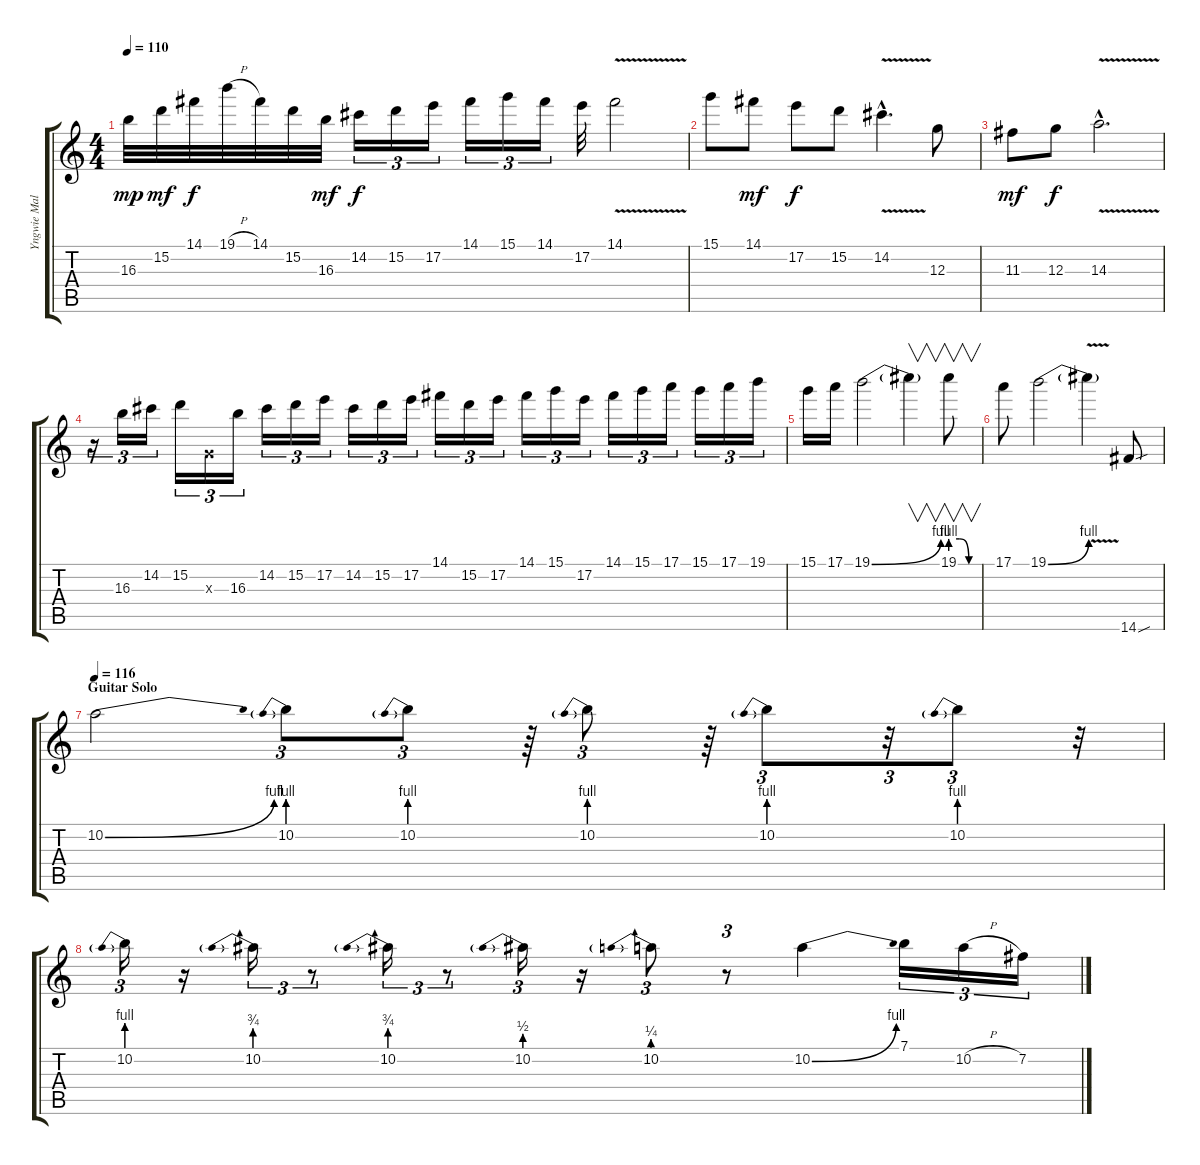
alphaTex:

\track ("Yngwie Malmsteen" "Yngwie Mal") {instrument overdrivenguitar}
\staff {score tabs}
\tuning (E4 B3 G3 D3 A2 E2) {hide}
\ts (4 4)
\tempo 110
\clef g2
\ks c
16.3.32{dy mp} 15.2.32{dy mf} 14.1.32{dy f} 19.1{h}.32 14.1.32 15.2.32 16.3.32{dy mf} 14.2.16{tu (3 2) dy f} 15.2.16{tu (3 2)} 17.2.16{tu (3 2)} 14.1.16{tu (3 2)} 15.1.16{tu (3 2)} 14.1.16{tu (3 2)} 17.2.32 14.1{v}.2 |
15.1.8 14.1.8{dy mf} 17.2.8{dy f} 15.2.8 14.2{v hac}.4{d} 12.3.8 |
11.3.8{dy mf} 12.3.8{dy f} 14.3{v hac}.2{d} |
r.16{tu (3 2)} 16.3.16{tu (3 2)} 14.2.16{tu (3 2)} 15.2.16{tu (3 2)} 0.3{x}.16{tu (3 2)} 16.3.16{tu (3 2)} 14.2.16{tu (3 2)} 15.2.16{tu (3 2)} 17.2.16{tu (3 2)} 14.2.16{tu (3 2)} 15.2.16{tu (3 2)} 17.2.16{tu (3 2)} 14.1.16{tu (3 2)} 15.2.16{tu (3 2)} 17.2.16{tu (3 2)} 14.1.16{tu (3 2)} 15.1.16{tu (3 2)} 17.2.16{tu (3 2)} 14.1.16{tu (3 2)} 15.1.16{tu (3 2)} 17.1.16{tu (3 2)} 15.1.16{tu (3 2)} 17.1.16{tu (3 2)} 19.1.16{tu (3 2)} |
15.1.16 17.1.16 19.1{be (bend 0 0 60 4)}.2 19.1{t}.4{v} 19.1{be (custom 0 4 20 4 40 0 60 0)}.8{v} |
17.1.8 19.1{be (bend 0 0 60 4)}.2 19.1{v t}.4 14.6{sou}.8{instrument guitarfretnoise} |
\section ("" "Guitar Solo")
\tempo 116
10.2{be (bend 0 0 60 4)}.2{volume 16 balance 8 instrument overdrivenguitar} 10.2{be (prebend 0 4 60 4)}.8{tu (3 2)} 10.2{be (prebend 0 4 60 4)}.8{tu (3 2)} r.64 10.2{be (prebend 0 4 60 4)}.8{tu (3 2)} r.64 10.2{be (prebend 0 4 60 4)}.8{tu (3 2)} r.32{tu (3 2)} 10.2{be (prebend 0 4 60 4)}.8{tu (3 2)} r.32 |
10.2{be (prebend 0 4 60 4)}.16{tu (3 2)} r.16 10.2{be (prebend 0 3 60 3)}.16{tu (3 2)} r.8{tu (3 2)} 10.2{be (prebend 0 3 60 3)}.16{tu (3 2)} r.8{tu (3 2)} 10.2{be (prebend 0 2 60 2)}.16{tu (3 2)} r.16 10.2{be (prebend 0 1 60 1)}.8{tu (3 2)} r.8{tu (3 2)} 10.2{be (bend 0 0 60 4)}.4 7.1.16{tu (3 2)} 10.2{h}.16{tu (3 2)} 7.2.16{tu (3 2)}
